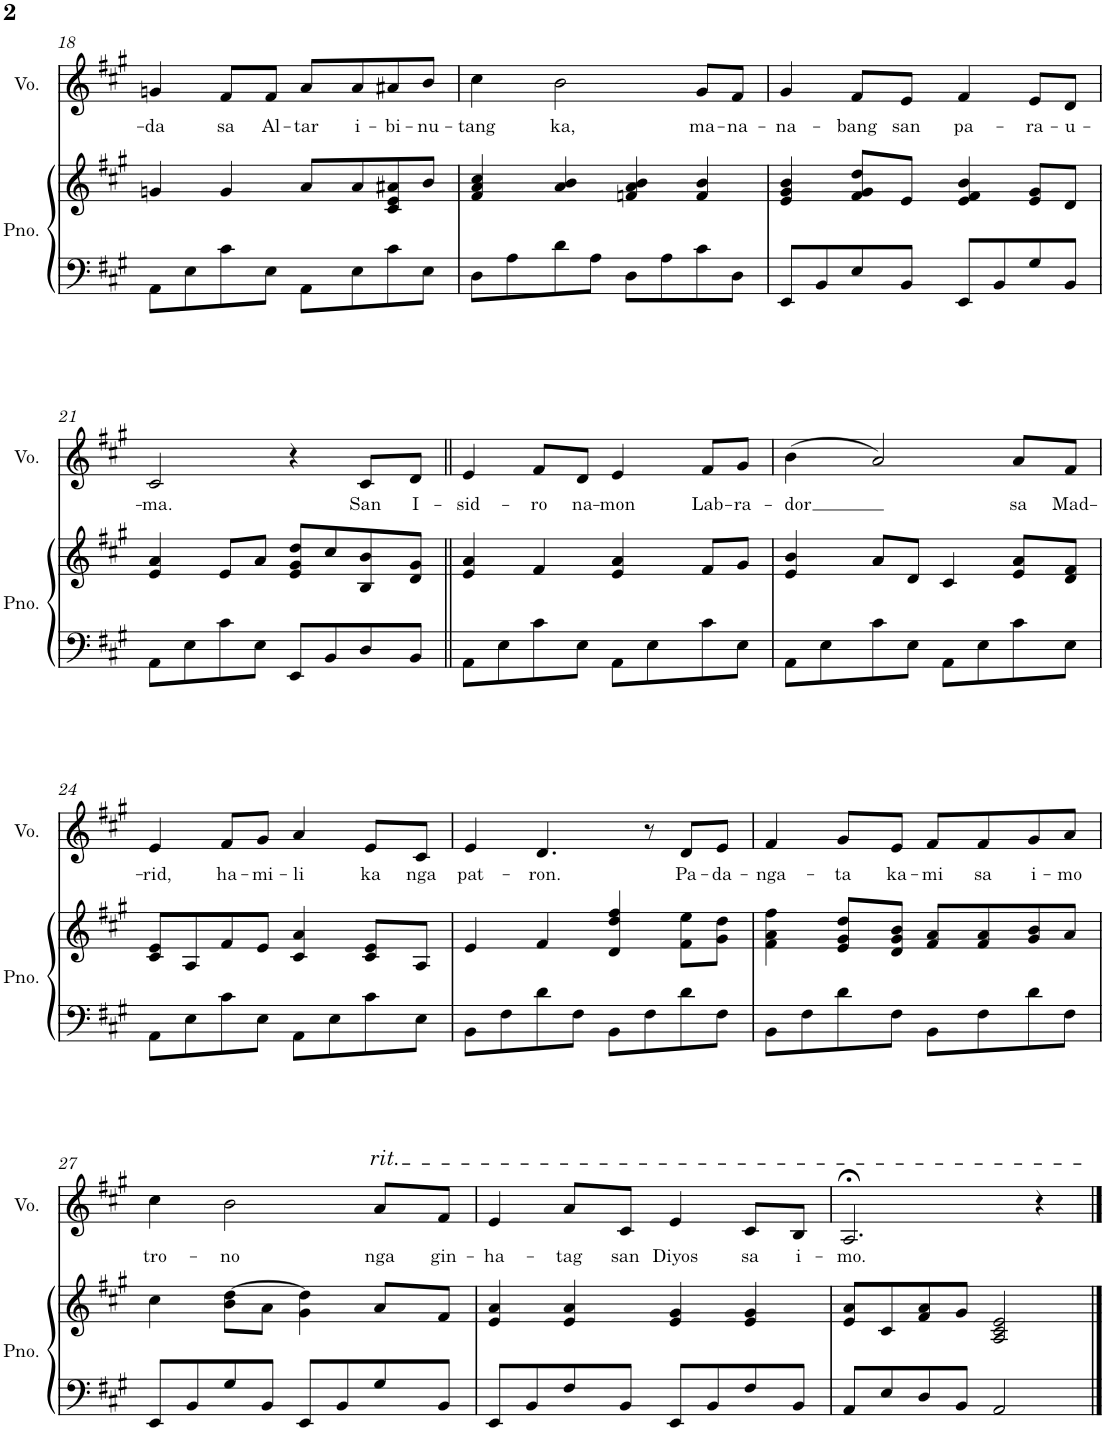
**kern	**kern	**kern	**text
*part2	*part2	*part1	*part1
*staff3	*staff2	*staff1	*staff1
*I"Piano	*	*I"Voice	*
*I'Pno.	*	*I'Vo.	*
!!LO:PB:g=z
*clefF4	*clefG2	*clefG2	*
*k[f#c#g#]	*k[f#c#g#]	*k[f#c#g#]	*
*M4/4	*M4/4	*M4/4	*
=18	=18	=18	=18
!	!	!	!LO:LY:b
8AA\L	4gn/	4gn/	-da
8E\	.	.	.
!	!	!	!LO:LY:b
8c#\	4g/	8f#/L	sa
!	!	!	!LO:LY:b
8E\J	.	8f#/J	Al-
!	!	!	!LO:LY:b
8AA\L	8a/L	8a/L	-tar
!	!	!	!LO:LY:b
8E\	8a/	8a/	i-
!	!	!	!LO:LY:b
8c#\	8c#/ 8e/ 8a#X/	8a#X/	-bi-
!	!	!	!LO:LY:b
8E\J	8b/J	8b/J	-nu-
=19	=19	=19	=19
!	!	!	!LO:LY:b
8D\L	4f#/ 4a/ 4cc#/	4cc#\	-tang
8A\	.	.	.
!	!	!	!LO:LY:b
8d\	4a/ 4b/	2b\	ka,
8A\J	.	.	.
8D\L	4fn/ 4a/ 4b/	.	.
8A\	.	.	.
!	!	!	!LO:LY:b
8c#\	4f/ 4b/	8g#/L	ma-
!	!	!	!LO:LY:b
8D\J	.	8f#/J	-na-
=20	=20	=20	=20
!	!	!	!LO:LY:b
8EE/L	4e/ 4g#/ 4b/	4g#/	-na-
8BB/	.	.	.
!	!	!	!LO:LY:b
8E/	8f#/ 8g#/ 8dd/L	8f#/L	-bang
!	!	!	!LO:LY:b
8BB/J	8e/J	8e/J	san
!	!	!	!LO:LY:b
8EE/L	4e/ 4f#/ 4b/	4f#/	pa-
8BB/	.	.	.
!	!	!	!LO:LY:b
8G#/	8e/ 8g#/L	8e/L	-ra-
!	!	!	!LO:LY:b
8BB/J	8d/J	8d/J	-u-
!!LO:LB:g=z
=21	=21	=21	=21
!	!	!	!LO:LY:b
8AA\L	4e/ 4a/	2c#/	-ma.
8E\	.	.	.
8c#\	8e/L	.	.
8E\J	8a/J	.	.
8EE/L	8e/ 8g#/ 8dd/L	4r	.
8BB/	8cc#/	.	.
!	!	!	!LO:LY:b
8D/	8B/ 8b/	8c#/L	San
!	!	!	!LO:LY:b
8BB/J	8d/ 8g#/J	8d/J	I-
=22||	=22||	=22||	=22||
!	!	!	!LO:LY:b
8AA\L	4e/ 4a/	4e/	-sid-
8E\	.	.	.
!	!	!	!LO:LY:b
8c#\	4f#/	8f#/L	-ro
!	!	!	!LO:LY:b
8E\J	.	8d/J	na-
!	!	!	!LO:LY:b
8AA\L	4e/ 4a/	4e/	-mon
8E\	.	.	.
!	!	!	!LO:LY:b
8c#\	8f#/L	8f#/L	Lab-
!	!	!	!LO:LY:b
8E\J	8g#/J	8g#/J	-ra-
=23	=23	=23	=23
!	!	!	!LO:LY:b
8AA\L	4e/ 4b/	(4b\	-dor
8E\	.	.	.
8c#\	8a/L	2a/)	.
8E\J	8d/J	.	.
8AA\L	4c#/	.	.
8E\	.	.	.
!	!	!	!LO:LY:b
8c#\	8e/ 8a/L	8a/L	sa
!	!	!	!LO:LY:b
8E\J	8d/ 8f#/J	8f#/J	Mad-
!!LO:LB:g=z
=24	=24	=24	=24
!	!	!	!LO:LY:b
8AA\L	8c#/ 8e/L	4e/	-rid,
8E\	8A/	.	.
!	!	!	!LO:LY:b
8c#\	8f#/	8f#/L	ha-
!	!	!	!LO:LY:b
8E\J	8e/J	8g#/J	-mi-
!	!	!	!LO:LY:b
8AA\L	4c#/ 4a/	4a/	-li
8E\	.	.	.
!	!	!	!LO:LY:b
8c#\	8c#/ 8e/L	8e/L	ka
!	!	!	!LO:LY:b
8E\J	8A/J	8c#/J	nga
=25	=25	=25	=25
!	!	!	!LO:LY:b
8BB\L	4e/	4e/	pat-
8F#\	.	.	.
!	!	!	!LO:LY:b
8d\	4f#/	4.d/	-ron.
8F#\J	.	.	.
8BB\L	4d/ 4dd/ 4ff#/	.	.
8F#\	.	8r	.
!	!	!	!LO:LY:b
8d\	8f#\ 8ee\L	8d/L	Pa-
!	!	!	!LO:LY:b
8F#\J	8g#\ 8dd\J	8e/J	-da-
=26	=26	=26	=26
!	!	!	!LO:LY:b
8BB\L	4f#\ 4a\ 4ff#\	4f#/	-nga-
8F#\	.	.	.
!	!	!	!LO:LY:b
8d\	8e/ 8g#/ 8dd/L	8g#/L	-ta
!	!	!	!LO:LY:b
8F#\J	8d/ 8g#/ 8b/J	8e/J	ka-
!	!	!	!LO:LY:b
8BB\L	8f#/ 8a/L	8f#/L	-mi
!	!	!	!LO:LY:b
8F#\	8f#/ 8a/	8f#/	sa
!	!	!	!LO:LY:b
8d\	8g#/ 8b/	8g#/	i-
!	!	!	!LO:LY:b
8F#\J	8a/J	8a/J	-mo
!!LO:LB:g=z
=27	=27	=27	=27
!	!	!	!LO:LY:b
8EE/L	4cc#\	4cc#\	tro-
8BB/	.	.	.
!	!	!	!LO:LY:b
8G#/	8b\ [8dd\L	2b\	-no
8BB/J	8a\J	.	.
8EE/L	4g#\ 4dd\]	.	.
8BB/	.	.	.
!	!	!LO:TX:a:t=rit.	!
!	!	!	!LO:LY:b
8G#/	8a/L	8a/L	nga
!	!	!	!LO:LY:b
8BB/J	8f#/J	8f#/J	gin-
=28	=28	=28	=28
!	!	!	!LO:LY:b
8EE/L	4e/ 4a/	4e/	-ha-
8BB/	.	.	.
!	!	!	!LO:LY:b
8F#/	4e/ 4a/	8a/L	-tag
!	!	!	!LO:LY:b
8BB/J	.	8c#/J	san
!	!	!	!LO:LY:b
8EE/L	4e/ 4g#/	4e/	Diyos
8BB/	.	.	.
!	!	!	!LO:LY:b
8F#/	4e/ 4g#/	8c#/L	sa
!	!	!	!LO:LY:b
8BB/J	.	8B/J	i-
=29	=29	=29	=29
!	!	!	!LO:LY:b
8AA/L	8e/ 8a/L	2.A;</	-mo.
8E/	8c#/	.	.
8D/	8f#/ 8a/	.	.
8BB/J	8g#/J	.	.
2AA/	2A/ 2c#/ 2e/	.	.
.	.	4r	.
==	==	==	==
*-	*-	*-	*-
